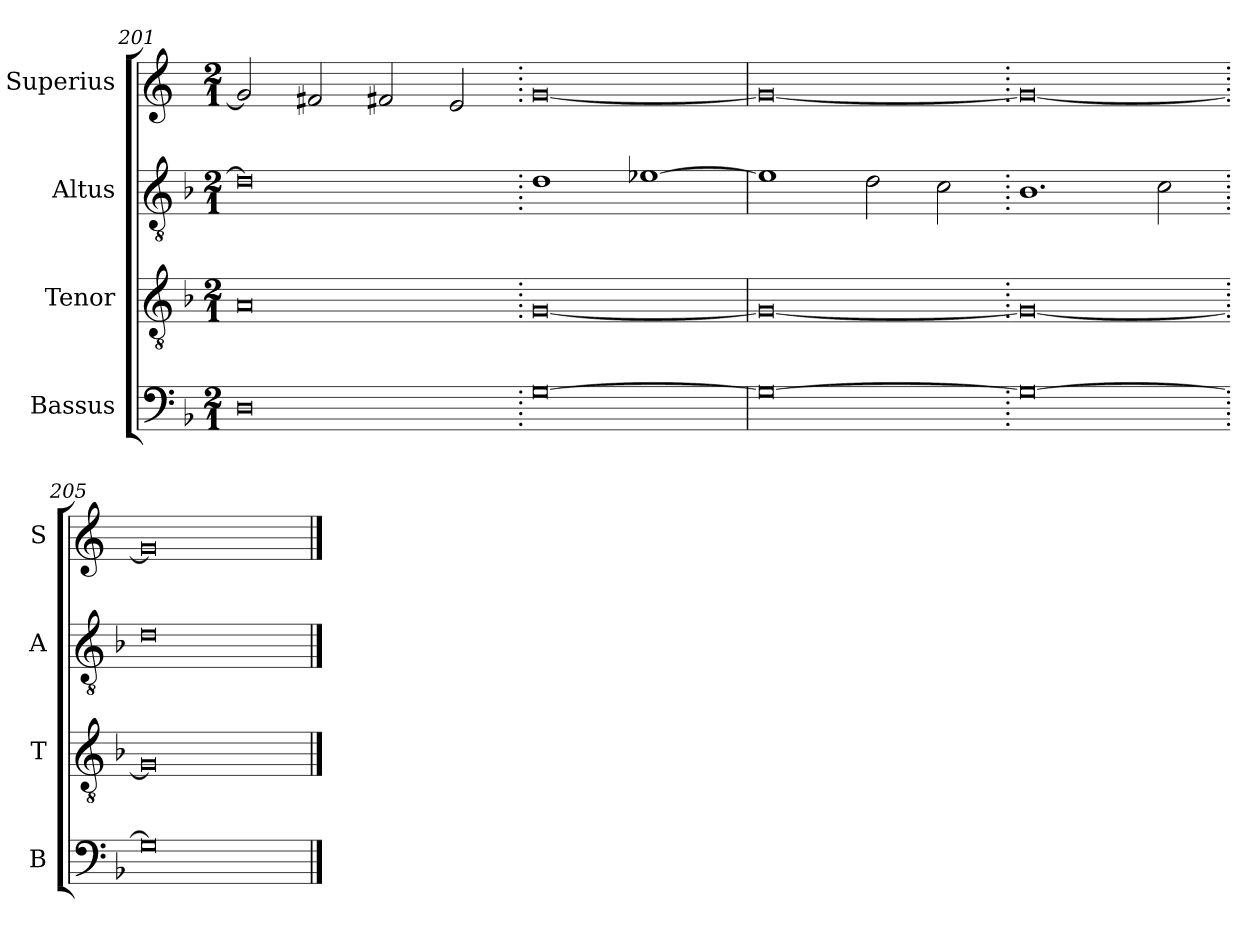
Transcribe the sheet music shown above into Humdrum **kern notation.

**kern	**kern	**kern	**kern
*part4	*part3	*part2	*part1
*staff4	*staff3	*staff2	*staff1
*I"Bassus	*I"Tenor	*I"Altus	*I"Superius
*I'B	*I'T	*I'A	*I'S
*clefF4	*clefGv2	*clefGv2	*clefG2
*k[b-]	*k[b-]	*k[b-]	*k[]
*M2/1	*M2/1	*M2/1	*M2/1
=201	=201	=201	=201
0D	0A	0d]	2g/]
.	.	.	2f#X/
.	.	.	2f#X/
.	.	.	2e/
=202.	=202.	=202.	=202.
[0G	[0G	1d	[0g
.	.	[1e-X	.
=203	=203	=203	=203
0G_	0G_	1e-]	0g_
.	.	2d\	.
.	.	2c\	.
=204.	=204.	=204.	=204.
0G_	0G_	1.B-	0g_
.	.	2c\	.
=205.	=205.	=205.	=205.
0G]	0G]	0d	0g]
==	==	==	==
*-	*-	*-	*-
